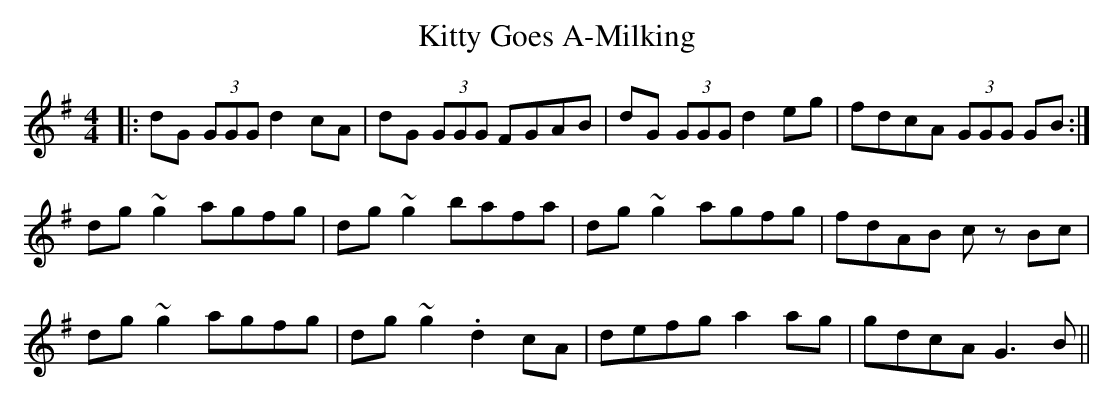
X:1
T: Kitty Goes A-Milking
M: 4/4
L: 1/8
K: Gmaj
|:dG (3GGG d2cA|dG (3GGG FGAB|dG (3GGG d2eg|fdcA (3GGG GB:|
dg~g2 agfg|dg~g2 bafa|dg~g2 agfg|fdAB cz Bc|
dg~g2 agfg|dg~g2 .d2 cA|defg a2 ag|gdcA G3B||
